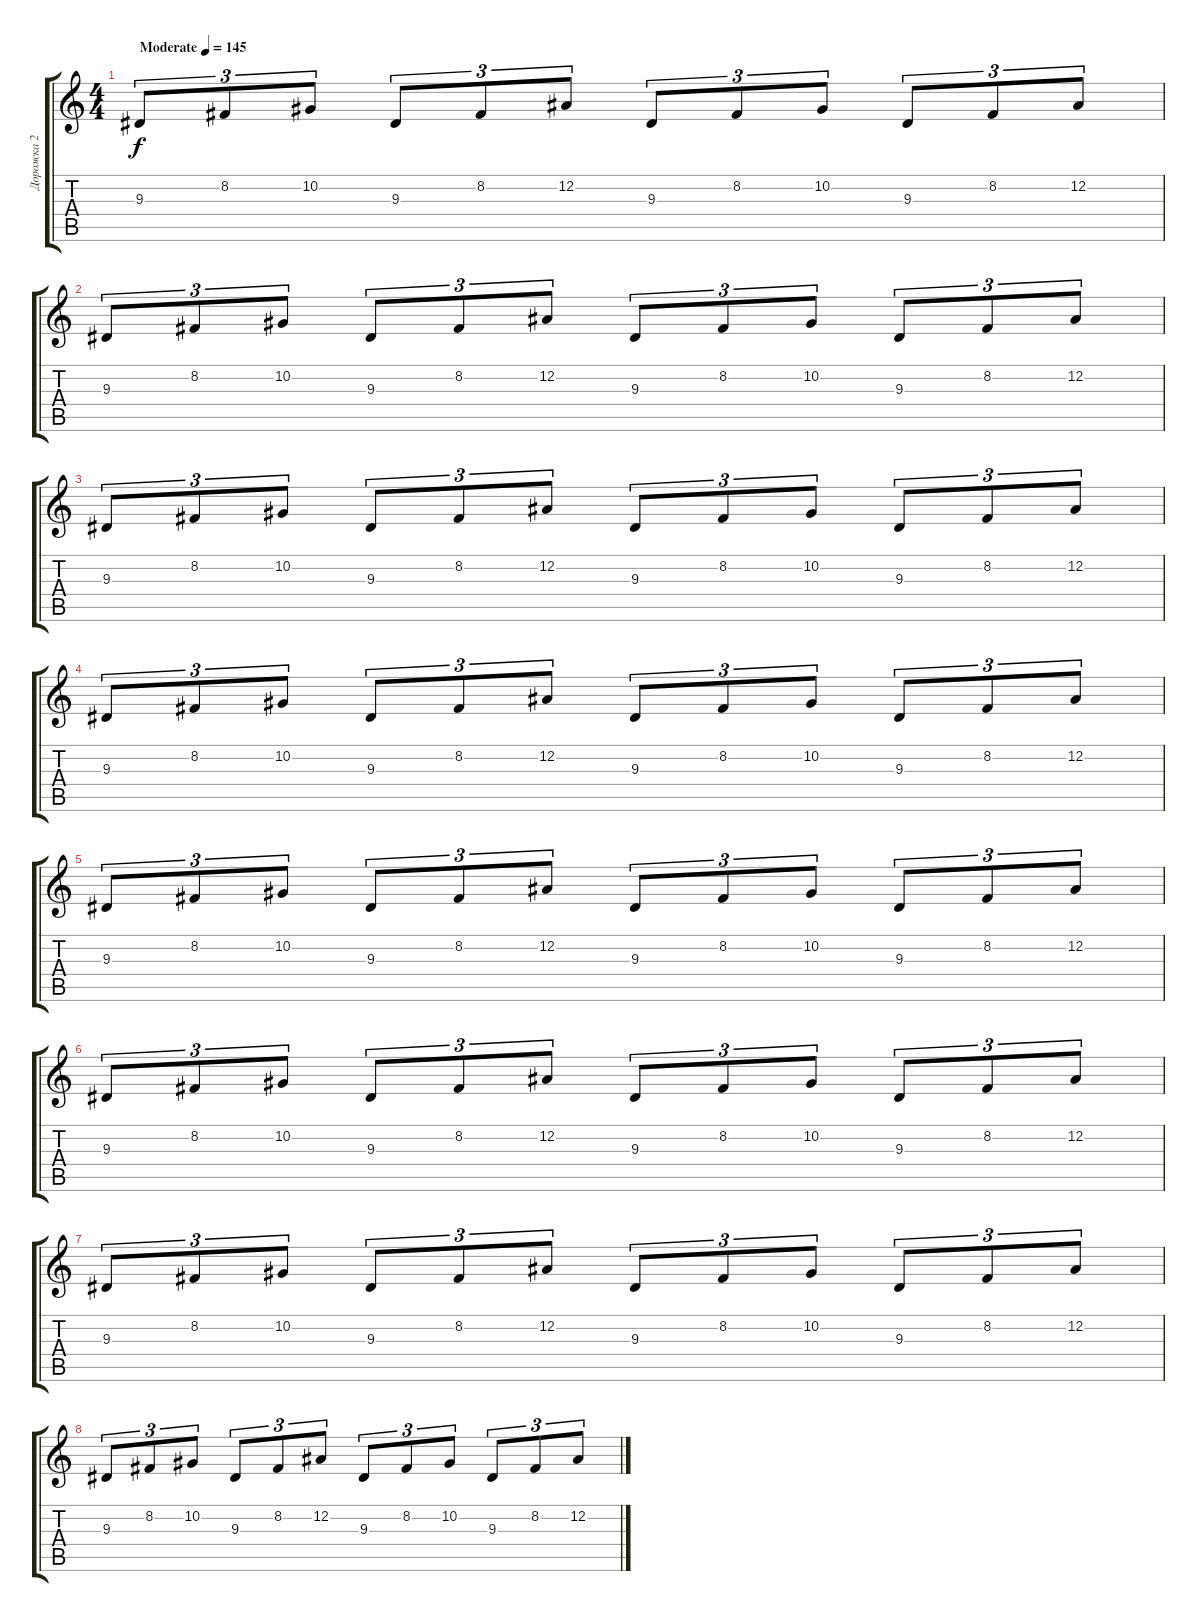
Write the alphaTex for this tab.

\track ("Дорожка 2" "Дорожка 2") {instrument stringensemble1}
\staff {score tabs}
\tuning (Eb4 Bb3 Gb3 Db3 Ab2 Eb2) {hide}
\ts (4 4)
\tempo (145 "Moderate")
\clef g2
\ks c
9.3.8{tu (3 2) dy f instrument stringensemble1} 8.2.8{tu (3 2)} 10.2.8{tu (3 2)} 9.3.8{tu (3 2)} 8.2.8{tu (3 2)} 12.2.8{tu (3 2)} 9.3.8{tu (3 2)} 8.2.8{tu (3 2)} 10.2.8{tu (3 2)} 9.3.8{tu (3 2)} 8.2.8{tu (3 2)} 12.2.8{tu (3 2)} |
9.3.8{tu (3 2)} 8.2.8{tu (3 2)} 10.2.8{tu (3 2)} 9.3.8{tu (3 2)} 8.2.8{tu (3 2)} 12.2.8{tu (3 2)} 9.3.8{tu (3 2)} 8.2.8{tu (3 2)} 10.2.8{tu (3 2)} 9.3.8{tu (3 2)} 8.2.8{tu (3 2)} 12.2.8{tu (3 2)} |
9.3.8{tu (3 2)} 8.2.8{tu (3 2)} 10.2.8{tu (3 2)} 9.3.8{tu (3 2)} 8.2.8{tu (3 2)} 12.2.8{tu (3 2)} 9.3.8{tu (3 2)} 8.2.8{tu (3 2)} 10.2.8{tu (3 2)} 9.3.8{tu (3 2)} 8.2.8{tu (3 2)} 12.2.8{tu (3 2)} |
9.3.8{tu (3 2)} 8.2.8{tu (3 2)} 10.2.8{tu (3 2)} 9.3.8{tu (3 2)} 8.2.8{tu (3 2)} 12.2.8{tu (3 2)} 9.3.8{tu (3 2)} 8.2.8{tu (3 2)} 10.2.8{tu (3 2)} 9.3.8{tu (3 2)} 8.2.8{tu (3 2)} 12.2.8{tu (3 2)} |
9.3.8{tu (3 2)} 8.2.8{tu (3 2)} 10.2.8{tu (3 2)} 9.3.8{tu (3 2)} 8.2.8{tu (3 2)} 12.2.8{tu (3 2)} 9.3.8{tu (3 2)} 8.2.8{tu (3 2)} 10.2.8{tu (3 2)} 9.3.8{tu (3 2)} 8.2.8{tu (3 2)} 12.2.8{tu (3 2)} |
9.3.8{tu (3 2)} 8.2.8{tu (3 2)} 10.2.8{tu (3 2)} 9.3.8{tu (3 2)} 8.2.8{tu (3 2)} 12.2.8{tu (3 2)} 9.3.8{tu (3 2)} 8.2.8{tu (3 2)} 10.2.8{tu (3 2)} 9.3.8{tu (3 2)} 8.2.8{tu (3 2)} 12.2.8{tu (3 2)} |
9.3.8{tu (3 2)} 8.2.8{tu (3 2)} 10.2.8{tu (3 2)} 9.3.8{tu (3 2)} 8.2.8{tu (3 2)} 12.2.8{tu (3 2)} 9.3.8{tu (3 2)} 8.2.8{tu (3 2)} 10.2.8{tu (3 2)} 9.3.8{tu (3 2)} 8.2.8{tu (3 2)} 12.2.8{tu (3 2)} |
9.3.8{tu (3 2)} 8.2.8{tu (3 2)} 10.2.8{tu (3 2)} 9.3.8{tu (3 2)} 8.2.8{tu (3 2)} 12.2.8{tu (3 2)} 9.3.8{tu (3 2)} 8.2.8{tu (3 2)} 10.2.8{tu (3 2)} 9.3.8{tu (3 2)} 8.2.8{tu (3 2)} 12.2.8{tu (3 2)}
